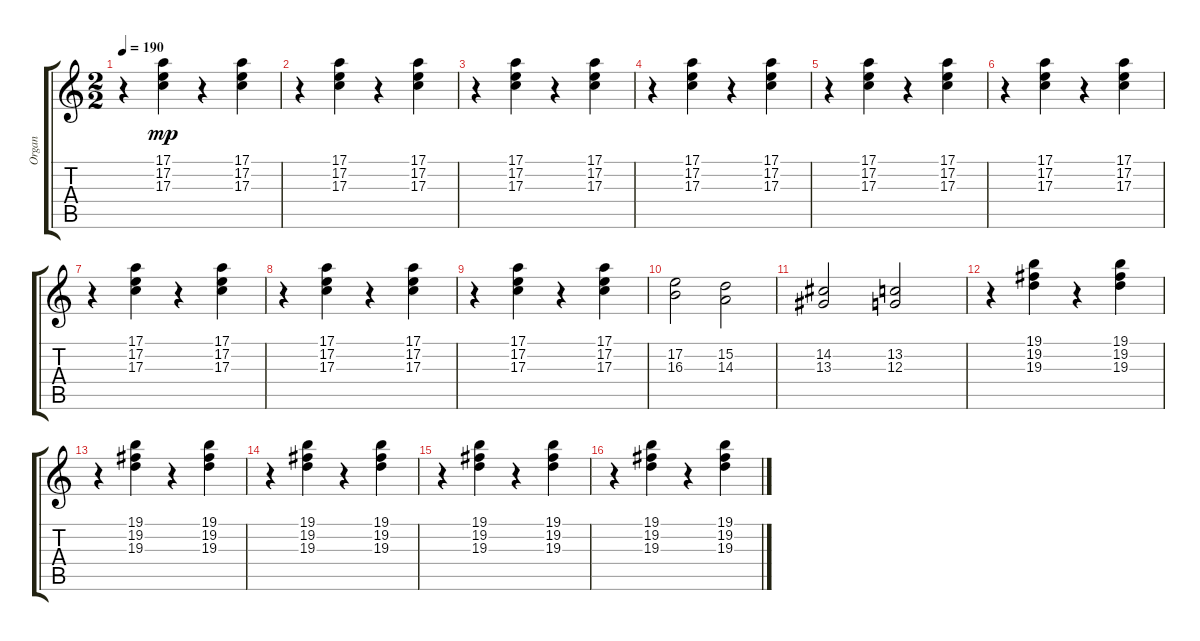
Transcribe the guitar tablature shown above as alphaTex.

\track ("Organ" "Organ") {instrument rockorgan}
\staff {score tabs}
\tuning (E4 B3 G3 D3 A2 E2) {hide}
\ts (2 2)
\tempo 190
\clef g2
\ks c
r.4{dy mp} (17.1 17.2 17.3).4 r.4 (17.1 17.2 17.3).4 |
r.4 (17.1 17.2 17.3).4 r.4 (17.1 17.2 17.3).4 |
r.4 (17.1 17.2 17.3).4 r.4 (17.1 17.2 17.3).4 |
r.4 (17.1 17.2 17.3).4 r.4 (17.1 17.2 17.3).4 |
r.4 (17.1 17.2 17.3).4 r.4 (17.1 17.2 17.3).4 |
r.4 (17.1 17.2 17.3).4 r.4 (17.1 17.2 17.3).4 |
r.4 (17.1 17.2 17.3).4 r.4 (17.1 17.2 17.3).4 |
r.4 (17.1 17.2 17.3).4 r.4 (17.1 17.2 17.3).4 |
r.4 (17.1 17.2 17.3).4 r.4 (17.1 17.2 17.3).4 |
(17.2 16.3).2 (15.2 14.3).2 |
(14.2 13.3).2 (13.2 12.3).2 |
r.4 (19.1 19.2 19.3).4 r.4 (19.1 19.2 19.3).4 |
r.4 (19.1 19.2 19.3).4 r.4 (19.1 19.2 19.3).4 |
r.4 (19.1 19.2 19.3).4 r.4 (19.1 19.2 19.3).4 |
r.4 (19.1 19.2 19.3).4 r.4 (19.1 19.2 19.3).4 |
r.4 (19.1 19.2 19.3).4 r.4 (19.1 19.2 19.3).4
